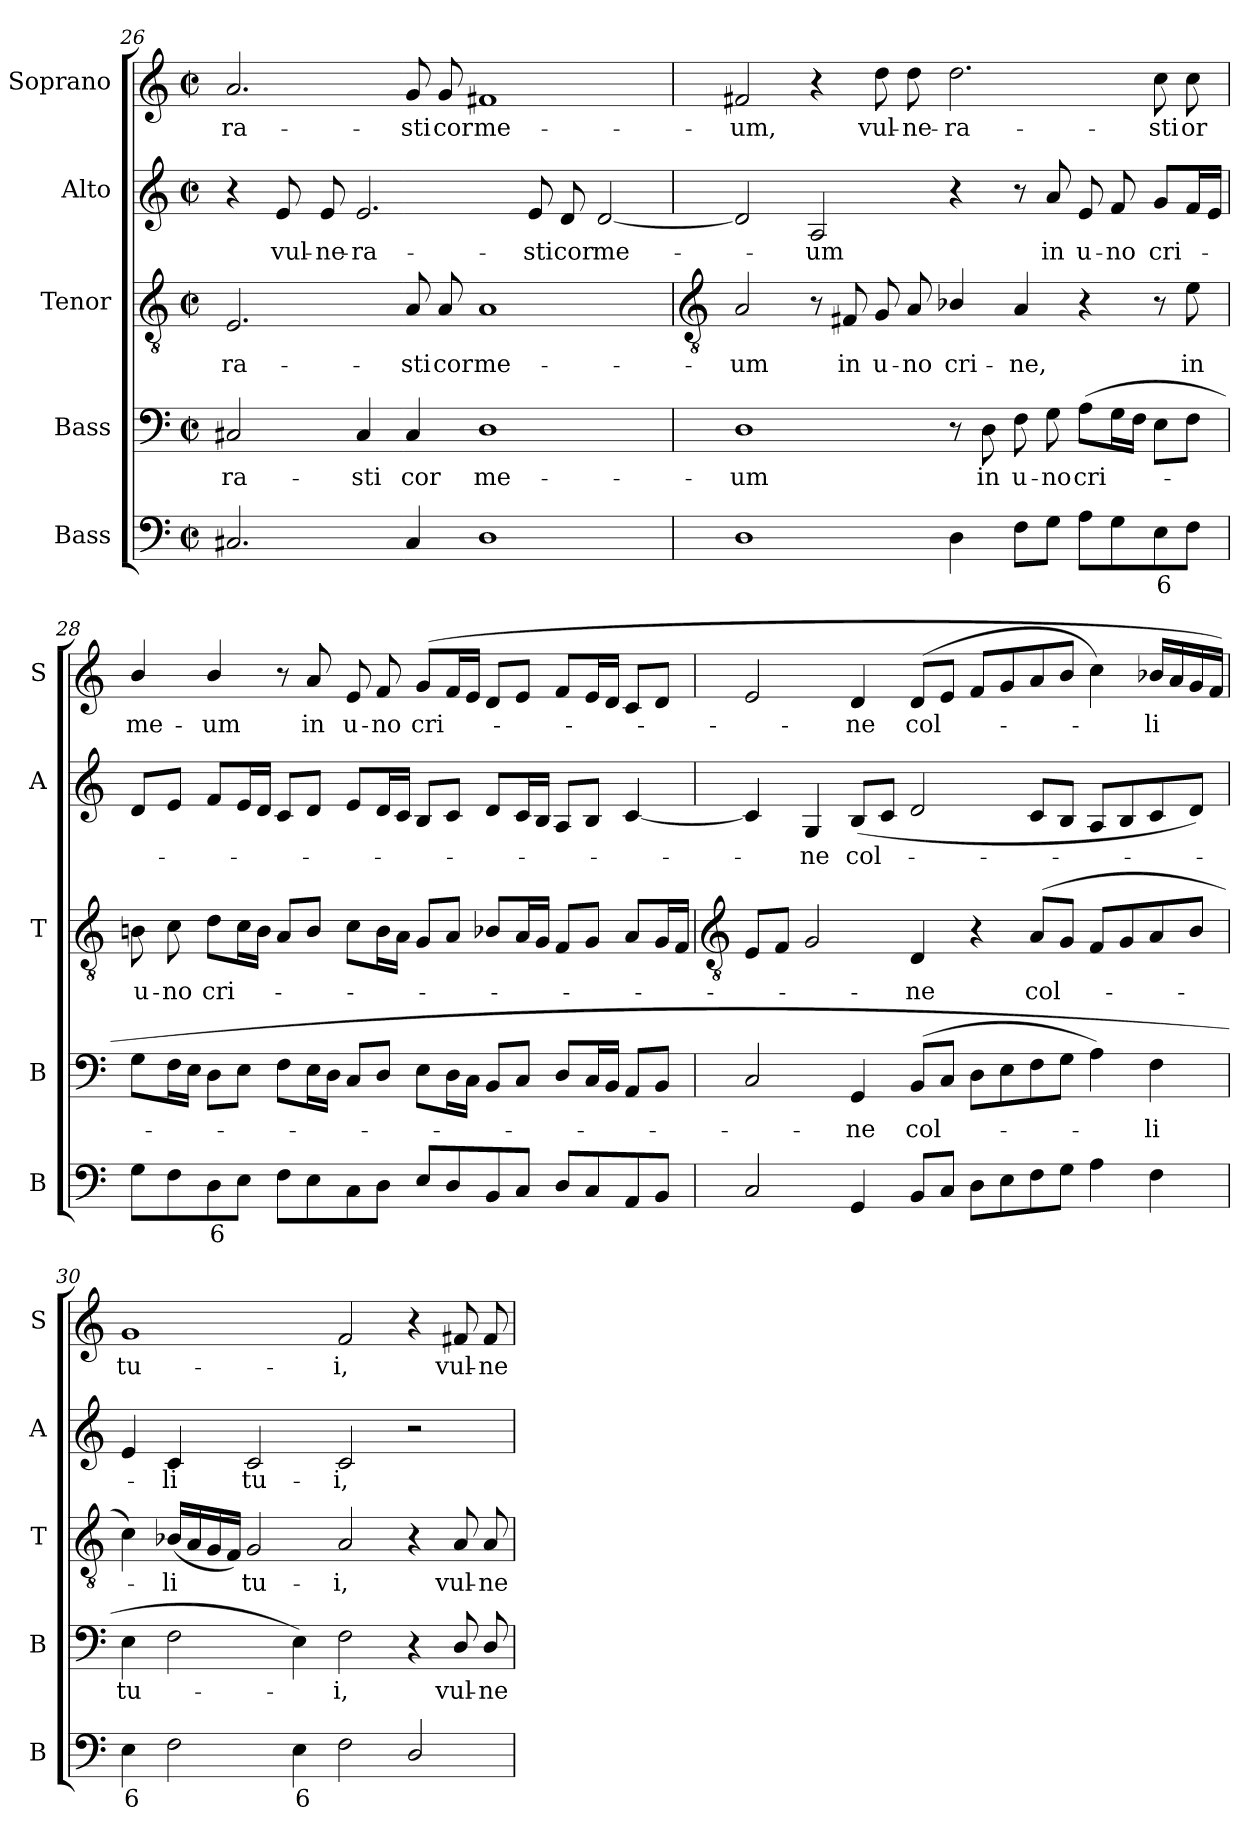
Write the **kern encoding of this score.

**kern	**text	**kern	**text	**kern	**text	**kern	**text	**kern	**text
*part5	*part5	*part4	*part4	*part3	*part3	*part2	*part2	*part1	*part1
*staff5	*staff5	*staff4	*staff4	*staff3	*staff3	*staff2	*staff2	*staff1	*staff1
*I"Bass	*	*I"Bass	*	*I"Tenor	*	*I"Alto	*	*I"Soprano	*
*I'B	*	*I'B	*	*I'T	*	*I'A	*	*I'S	*
*clefF4	*	*clefF4	*	*clefGv2	*	*clefG2	*	*clefG2	*
*k[]	*	*k[]	*	*k[]	*	*k[]	*	*k[]	*
*C:	*	*C:	*	*C:	*	*C:	*	*C:	*
*M4/2	*	*M4/2	*	*M4/2	*	*M4/2	*	*M4/2	*
*met(c|)	*	*met(c|)	*	*met(c|)	*	*met(c|)	*	*met(c|)	*
=26	=26	=26	=26	=26	=26	=26	=26	=26	=26
!	!	!	!LO:LY:b	!	!LO:LY:b	!	!	!	!LO:LY:b
2.C#X	.	2C#X	-ra-	2.E	-ra-	4r	.	2.a	-ra-
!	!	!	!	!	!	!	!LO:LY:b	!	!
.	.	.	.	.	.	8e	vul-	.	.
!	!	!	!	!	!	!	!LO:LY:b	!	!
.	.	.	.	.	.	8e	-ne-	.	.
!	!	!	!LO:LY:b	!	!	!	!LO:LY:b	!	!
.	.	4C#	-sti	.	.	2.e	-ra-	.	.
!	!	!	!LO:LY:b	!	!LO:LY:b	!	!	!	!LO:LY:b
4C#	.	4C#	cor	8A	-sti	.	.	8g	-sti
!	!	!	!	!	!LO:LY:b	!	!	!	!LO:LY:b
.	.	.	.	8A	cor	.	.	8g	cor
!	!	!	!LO:LY:b	!	!LO:LY:b	!	!	!	!LO:LY:b
1D	.	1D	me-	1A	me-	.	.	1f#X	me-
!	!	!	!	!	!	!	!LO:LY:b	!	!
.	.	.	.	.	.	8e	-sti	.	.
!	!	!	!	!	!	!	!LO:LY:b	!	!
.	.	.	.	.	.	8d	cor	.	.
!	!	!	!	!	!	!	!LO:LY:b	!	!
.	.	.	.	.	.	[2d	me-	.	.
!!LO:LB:g=z
=27	=27	=27	=27	=27	=27	=27	=27	=27	=27
*	*	*	*	*clefGv2	*	*	*	*	*
!	!	!	!LO:LY:b	!	!LO:LY:b	!	!	!	!LO:LY:b
1D	.	1D	-um	2A	-um	2d]	.	2f#X	-um,
!	!	!	!	!	!	!	!LO:LY:b	!	!
.	.	.	.	8r	.	2A	um	4r	.
!	!	!	!	!	!LO:LY:b	!	!	!	!
.	.	.	.	8F#X	in	.	.	.	.
!	!	!	!	!	!LO:LY:b	!	!	!	!LO:LY:b
.	.	.	.	8G	u-	.	.	8dd	vul-
!	!	!	!	!	!LO:LY:b	!	!	!	!LO:LY:b
.	.	.	.	8A	-no	.	.	8dd	-ne-
!	!	!	!	!	!LO:LY:b	!	!	!	!LO:LY:b
4D	.	8r	.	4B-X/	cri-	4r	.	2.dd	-ra-
!	!	!	!LO:LY:b	!	!	!	!	!	!
.	.	8D	in	.	.	.	.	.	.
!	!	!	!LO:LY:b	!	!LO:LY:b	!	!	!	!
8FL	.	8F	u-	4A	-ne,	8r	.	.	.
!	!	!	!LO:LY:b	!	!	!	!LO:LY:b	!	!
8GJ	.	8G	-no	.	.	8a	in	.	.
!	!	!	!LO:LY:b	!	!	!	!LO:LY:b	!	!
8AL	.	(>8AL	cri-	4r	.	8e	u-	.	.
!	!	!	!	!	!	!	!LO:LY:b	!	!
8G	.	16GL	.	.	.	8f	-no	.	.
.	.	16FJJ	.	.	.	.	.	.	.
!	!LO:LY:b	!	!	!	!	!	!LO:LY:b	!	!LO:LY:b
8E	6	8EL	.	8r	.	8gL	cri-	8cc	-sti
!	!	!	!	!	!LO:LY:b	!	!	!	!LO:LY:b
8FJ	.	8FJ	.	8e	in	16fL	.	8cc	or
.	.	.	.	.	.	16eJJ	.	.	.
=28	=28	=28	=28	=28	=28	=28	=28	=28	=28
!	!	!	!	!	!LO:LY:b	!	!	!	!LO:LY:b
8GL	.	8GL	.	8Bn	u-	8dL	.	4b/	me-
!	!	!	!	!	!LO:LY:b	!	!	!	!
8F	.	16FL	.	8c	-no	8eJ	.	.	.
.	.	16EJJ	.	.	.	.	.	.	.
!	!LO:LY:b	!	!	!	!LO:LY:b	!	!	!	!LO:LY:b
8D	6	8DL	.	8dL	cri-	8fL	.	4b/	-um
8EJ	.	8EJ	.	16cL	.	16eL	.	.	.
.	.	.	.	16BJJ	.	16dJJ	.	.	.
8FL	.	8FL	.	8AL	.	8cL	.	8r	.
!	!	!	!	!	!	!	!	!	!LO:LY:b
8E	.	16EL	.	8BJ	.	8dJ	.	8a	in
.	.	16DJJ	.	.	.	.	.	.	.
!	!	!	!	!	!	!	!	!	!LO:LY:b
8C	.	8CL	.	8cL	.	8eL	.	8e	u-
!	!	!	!	!	!	!	!	!	!LO:LY:b
8DJ	.	8DJ	.	16BL	.	16dL	.	8f	-no
.	.	.	.	16AJJ	.	16cJJ	.	.	.
!	!	!	!	!	!	!	!	!	!LO:LY:b
8EL	.	8EL	.	8G/L	.	8BL	.	(<8gL	cri-
8D	.	16DL	.	8A/J	.	8cJ	.	16fL	.
.	.	16CJJ	.	.	.	.	.	16eJJ	.
8BB	.	8BBL	.	8B-X/L	.	8dL	.	8dL	.
8CJ	.	8CJ	.	16A/L	.	16cL	.	8eJ	.
.	.	.	.	16G/JJ	.	16BJJ	.	.	.
8DL	.	8DL	.	8FL	.	8AL	.	8fL	.
8C	.	16CL	.	8GJ	.	8BJ	.	16eL	.
.	.	16BBJJ	.	.	.	.	.	16dJJ	.
8AA	.	8AAL	.	8AL	.	[4c	.	8cL	.
8BBJ	.	8BBJ	.	16GL	.	.	.	8dJ	.
.	.	.	.	16FJJ	.	.	.	.	.
!!LO:LB:g=z
=29	=29	=29	=29	=29	=29	=29	=29	=29	=29
*	*	*	*	*clefGv2	*	*	*	*	*
2C	.	2C	.	8EL	.	4c]	.	2e	.
.	.	.	.	8FJ	.	.	.	.	.
!	!	!	!	!	!	!	!LO:LY:b	!	!
.	.	.	.	2G	.	4G	ne	.	.
!	!	!	!LO:LY:b	!	!	!	!LO:LY:b	!	!LO:LY:b
4GG	.	4GG	ne	.	.	(<8BL	col-	4d	ne
.	.	.	.	.	.	8cJ	.	.	.
!	!	!	!LO:LY:b	!	!LO:LY:b	!	!	!	!LO:LY:b
8BBL	.	(>8BBL	col-	4D	ne	2d	.	(<8dL	col-
8CJ	.	8CJ	.	.	.	.	.	8eJ	.
8DL	.	8DL	.	4r	.	.	.	8fL	.
8E	.	8E	.	.	.	.	.	8g	.
!	!	!	!	!	!LO:LY:b	!	!	!	!
8F	.	8F	.	(<8AL	col-	8cL	.	8a	.
8GJ	.	8GJ	.	8GJ	.	8BJ	.	8bJ	.
4A	.	4A)	.	8FL	.	8AL	.	4cc\)	.
.	.	.	.	8G	.	8B	.	.	.
!	!	!	!LO:LY:b	!	!	!	!	!	!LO:LY:b
4F	.	4F	li	8A	.	8c	.	16b-XLL	li
.	.	.	.	.	.	.	.	16a	.
.	.	.	.	8BJ	.	8dJ)	.	16g	.
.	.	.	.	.	.	.	.	16fJJ)	.
=30	=30	=30	=30	=30	=30	=30	=30	=30	=30
!	!LO:LY:b	!	!LO:LY:b	!	!	!	!	!	!LO:LY:b
4E	6	4E	tu-	4c)	.	4e	.	1g	tu-
!	!	!	!	!	!LO:LY:b	!	!LO:LY:b	!	!
2F	.	2F	.	(<16B-XLL	li	4c	li	.	.
.	.	.	.	16A	.	.	.	.	.
.	.	.	.	16G	.	.	.	.	.
.	.	.	.	16FJJ)	.	.	.	.	.
!	!	!	!	!	!LO:LY:b	!	!LO:LY:b	!	!
.	.	.	.	2G	tu-	2c	tu-	.	.
!	!LO:LY:b	!	!	!	!	!	!	!	!
4E	6	4E)	.	.	.	.	.	.	.
!	!	!	!LO:LY:b	!	!LO:LY:b	!	!LO:LY:b	!	!LO:LY:b
2F	.	2F	i,	2A	-i,	2c	-i,	2f	-i,
2D/	.	4r	.	4r	.	2r	.	4r	.
!	!	!	!LO:LY:b	!	!LO:LY:b	!	!	!	!LO:LY:b
.	.	8D/	vul-	8A	vul-	.	.	8f#X	vul-
!	!	!	!LO:LY:b	!	!LO:LY:b	!	!	!	!LO:LY:b
.	.	8D/	-ne-	8A	-ne-	.	.	8f#	-ne-
=	=	=	=	=	=	=	=	=	=
*-	*-	*-	*-	*-	*-	*-	*-	*-	*-
